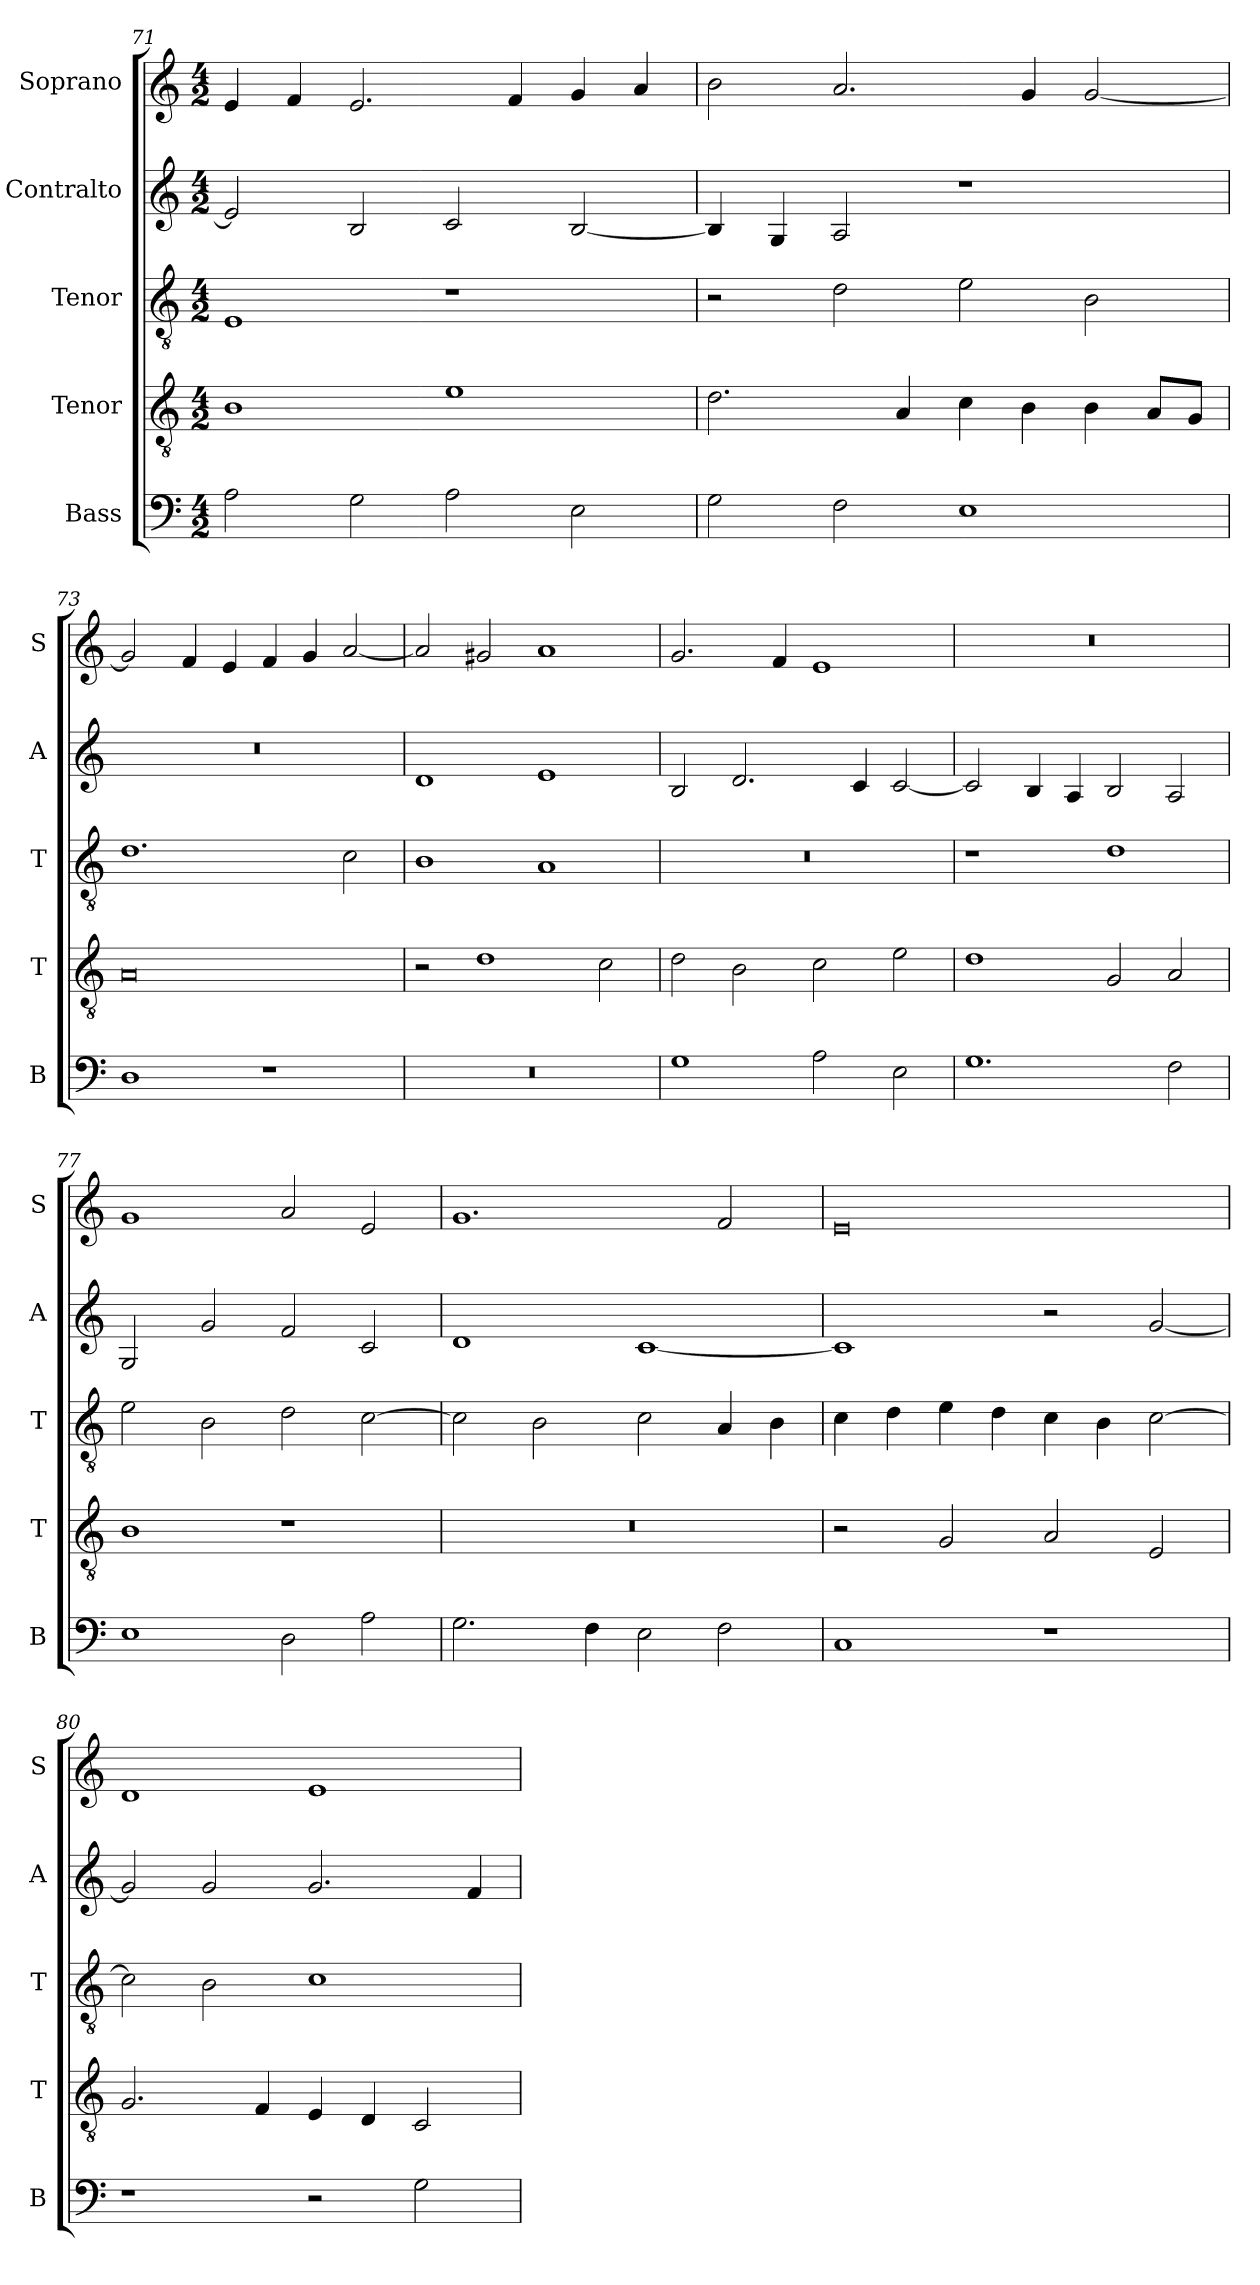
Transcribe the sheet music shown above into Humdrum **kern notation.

**kern	**kern	**kern	**kern	**kern
*part5	*part4	*part3	*part2	*part1
*staff5	*staff4	*staff3	*staff2	*staff1
*I"Bass	*I"Tenor	*I"Tenor	*I"Contralto	*I"Soprano
*I'B	*I'T	*I'T	*I'A	*I'S
*clefF4	*clefGv2	*clefGv2	*clefG2	*clefG2
*k[]	*k[]	*k[]	*k[]	*k[]
*E:phr	*E:phr	*E:phr	*E:phr	*E:phr
*M4/2	*M4/2	*M4/2	*M4/2	*M4/2
=71	=71	=71	=71	=71
2A	1B	1E	2e]	4e
.	.	.	.	4f
2G	.	.	2B	2.e
2A	1e	1r	2c	.
.	.	.	.	4f
2E	.	.	[2B	4g
.	.	.	.	4a
=72	=72	=72	=72	=72
2G	2.d	2r	4B]	2b
.	.	.	4G	.
2F	.	2d	2A	2.a
.	4A	.	.	.
1E	4c	2e	1r	.
.	4B	.	.	4g
.	4B	2B	.	[2g
.	8A/L	.	.	.
.	8G/J	.	.	.
=73	=73	=73	=73	=73
1D	0A	1.d	0r	2g]
.	.	.	.	4f
.	.	.	.	4e
1r	.	.	.	4f
.	.	.	.	4g
.	.	2c	.	[2a
=74	=74	=74	=74	=74
0r	2r	1B	1d	2a]
.	1d	.	.	2g#X
.	.	1A	1e	1a
.	2c	.	.	.
=75	=75	=75	=75	=75
1G	2d	0r	2B	2.g
.	2B	.	2.d	.
.	.	.	.	4f
2A	2c	.	.	1e
.	.	.	4c	.
2E	2e	.	[2c	.
=76	=76	=76	=76	=76
1.G	1d	1r	2c]	0r
.	.	.	4B	.
.	.	.	4A	.
.	2G	1d	2B	.
2F	2A	.	2A	.
=77	=77	=77	=77	=77
1E	1B	2e	2G	1g
.	.	2B	2g	.
2D	1r	2d	2f	2a
2A	.	[2c	2c	2e
=78	=78	=78	=78	=78
2.G	0r	2c]	1d	1.g
.	.	2B	.	.
4F	.	.	.	.
2E	.	2c	[1c	.
2F	.	4A	.	2f
.	.	4B	.	.
=79	=79	=79	=79	=79
1C	2r	4c	1c]	0e
.	.	4d	.	.
.	2G	4e	.	.
.	.	4d	.	.
1r	2A	4c	2r	.
.	.	4B	.	.
.	2E	[2c	[2g	.
=80	=80	=80	=80	=80
1r	2.G	2c]	2g]	1d
.	.	2B	2g	.
.	4F	.	.	.
2r	4E	1c	2.g	1e
.	4D	.	.	.
2G	2C	.	.	.
.	.	.	4f	.
=	=	=	=	=
*-	*-	*-	*-	*-
